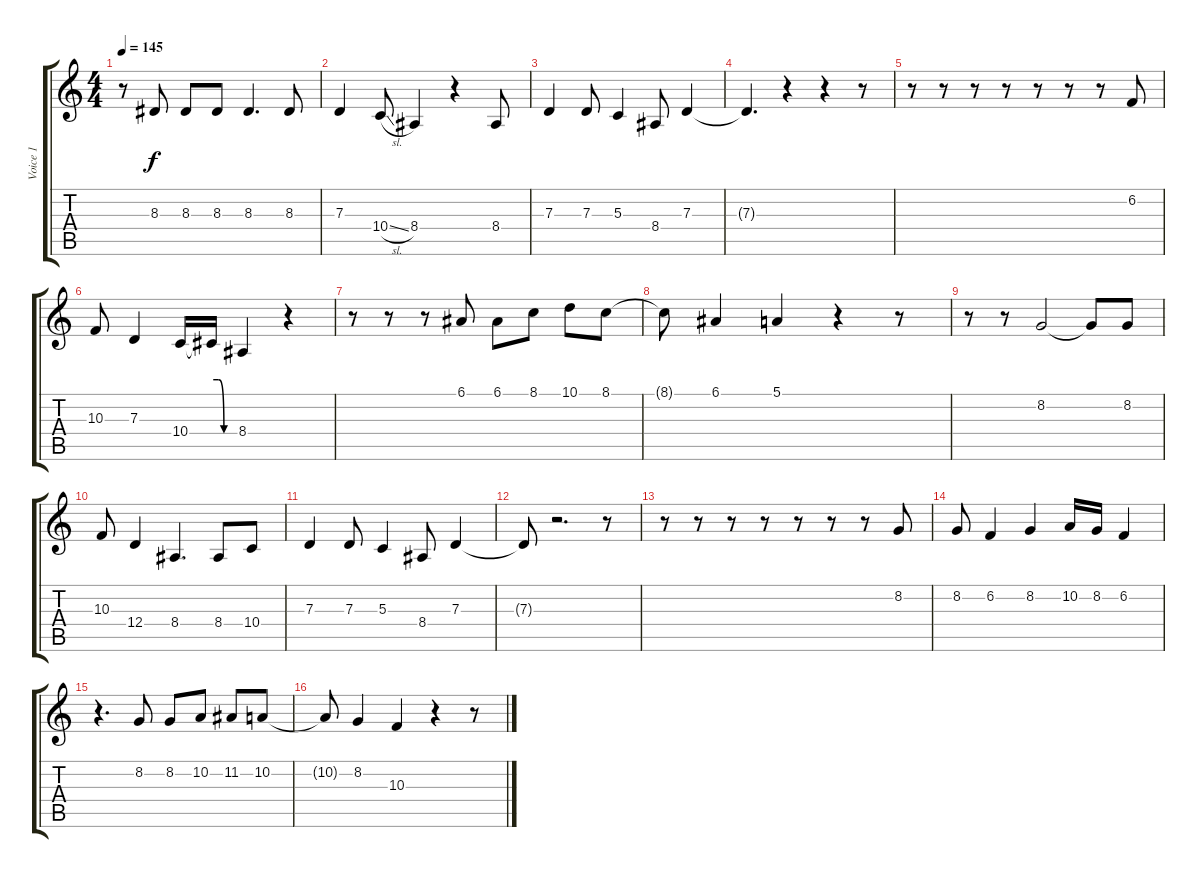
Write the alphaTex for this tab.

\track ("Voice 1" "Voice 1") {instrument synthbrass1}
\staff {score tabs}
\tuning (E4 B3 G3 D3 A2 E2) {hide}
\ts (4 4)
\tempo 145
\clef g2
\ks c
r.8{dy f} 8.3.8 8.3.8 8.3.8 8.3.4{d} 8.3.8 |
7.3.4 10.4{sl}.8 8.4.4 r.4 8.4.8 |
7.3.4 7.3.8 5.3.4 8.4.8 7.3.4 |
7.3{t}.4{d} r.4 r.4 r.8 |
r.8 r.8 r.8 r.8 r.8 r.8 r.8 6.2.8 |
10.3.8 7.3.4 10.4.16 10.4{be (custom 0 2 15 2 30 0 60 0) t}.16 8.4.4 r.4 |
r.8 r.8 r.8 6.1.8 6.1.8 8.1.8 10.1.8 8.1.8 |
8.1{t}.8 6.1.4 5.1.4 r.4 r.8 |
r.8 r.8 8.2.2 8.2{t}.8 8.2.8 |
10.3.8 12.4.4 8.4.4{d} 8.4.8 10.4.8 |
7.3.4 7.3.8 5.3.4 8.4.8 7.3.4 |
7.3{t}.8 r.2{d} r.8 |
r.8 r.8 r.8 r.8 r.8 r.8 r.8 8.2.8 |
8.2.8 6.2.4 8.2.4 10.2.16 8.2.16 6.2.4 |
r.4{d} 8.2.8 8.2.8 10.2.8 11.2.8 10.2.8 |
10.2{t}.8 8.2.4 10.3.4 r.4 r.8
